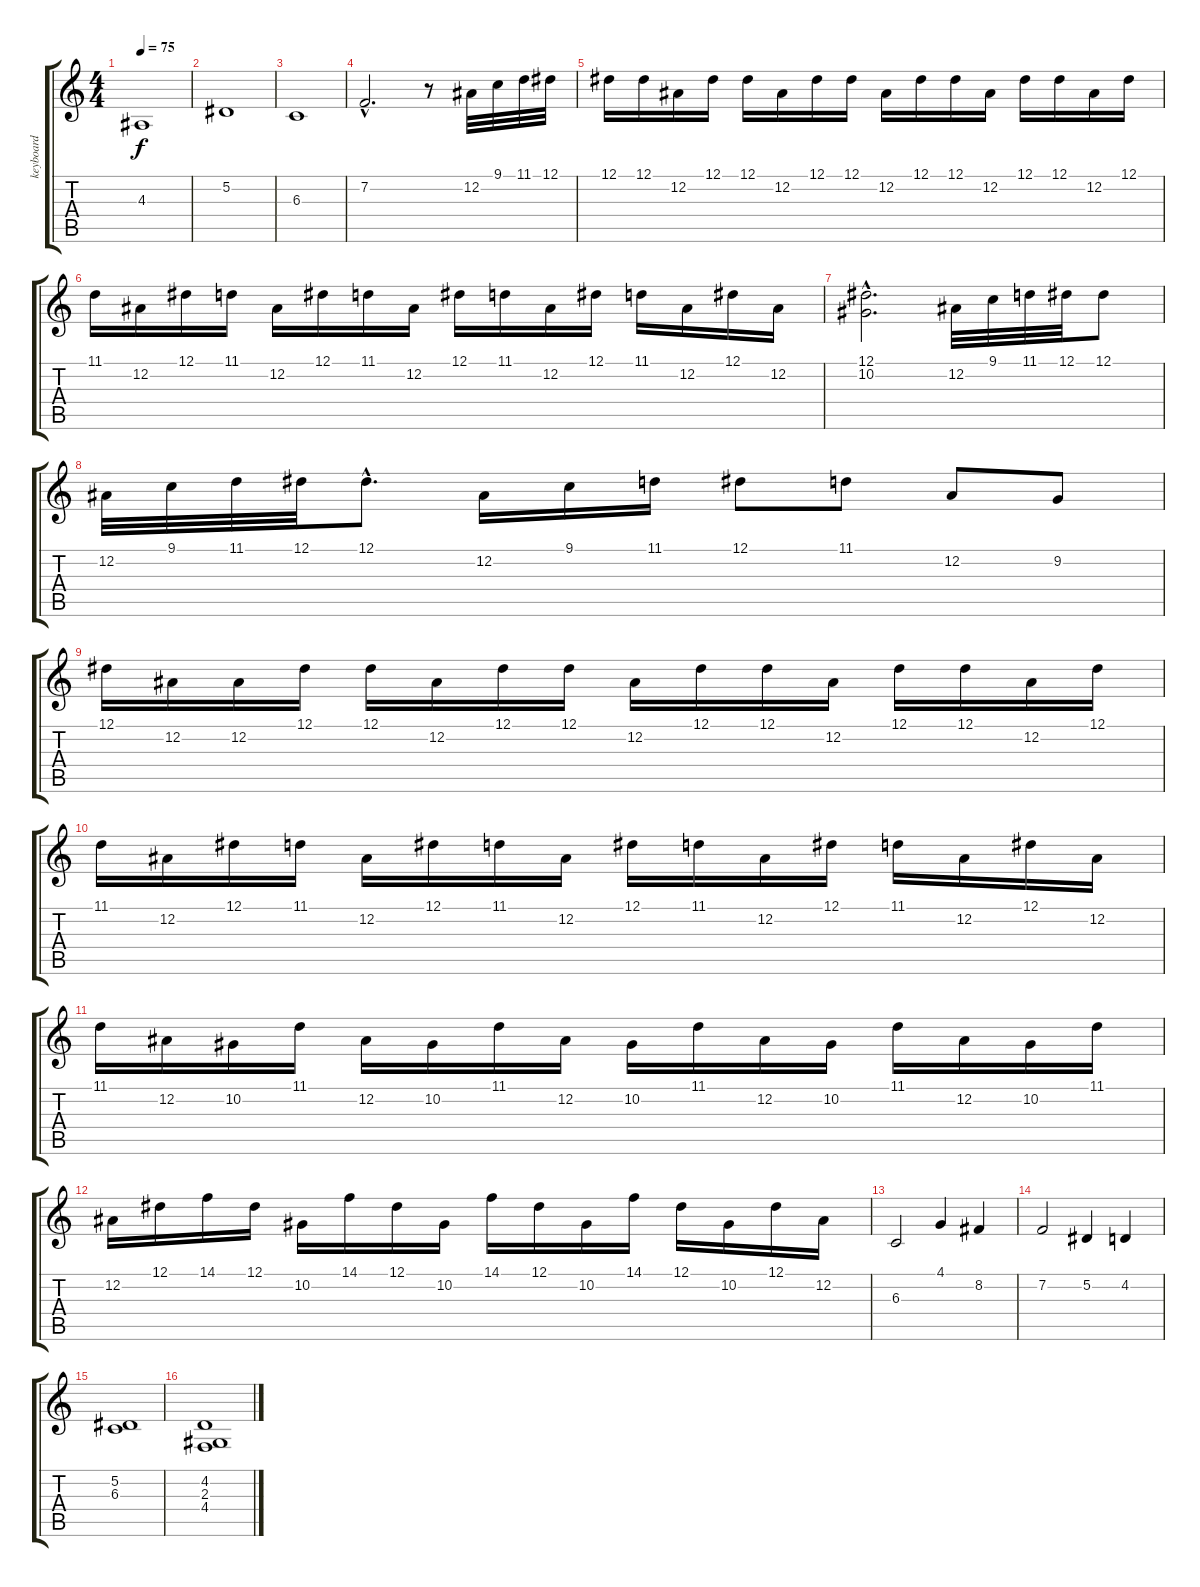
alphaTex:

\track ("keyboard" "keyboard") {instrument synthstrings1}
\staff {score tabs}
\tuning (Eb4 Bb3 Gb3 Db3 Ab2 Eb2) {hide}
\ts (4 4)
\tempo 75
\clef g2
\ks c
4.3.1{dy f} |
5.2.1 |
6.3.1 |
7.2{hac}.2{d} r.8 12.2.32 9.1.32 11.1.32 12.1.32 |
12.1.16 12.1.16 12.2.16 12.1.16 12.1.16 12.2.16 12.1.16 12.1.16 12.2.16 12.1.16 12.1.16 12.2.16 12.1.16 12.1.16 12.2.16 12.1.16 |
11.1.16 12.2.16 12.1.16 11.1.16 12.2.16 12.1.16 11.1.16 12.2.16 12.1.16 11.1.16 12.2.16 12.1.16 11.1.16 12.2.16 12.1.16 12.2.16 |
(12.1{hac} 10.2{hac}).2{d} 12.2.32 9.1.32 11.1.32 12.1.32 12.1.8 |
12.2.32 9.1.32 11.1.32 12.1.32 12.1{hac}.8{d} 12.2.16 9.1.16 11.1.16 12.1.8 11.1.8 12.2.8 9.2.8 |
12.1.16 12.2.16 12.2.16 12.1.16 12.1.16 12.2.16 12.1.16 12.1.16 12.2.16 12.1.16 12.1.16 12.2.16 12.1.16 12.1.16 12.2.16 12.1.16 |
11.1.16 12.2.16 12.1.16 11.1.16 12.2.16 12.1.16 11.1.16 12.2.16 12.1.16 11.1.16 12.2.16 12.1.16 11.1.16 12.2.16 12.1.16 12.2.16 |
11.1.16 12.2.16 10.2.16 11.1.16 12.2.16 10.2.16 11.1.16 12.2.16 10.2.16 11.1.16 12.2.16 10.2.16 11.1.16 12.2.16 10.2.16 11.1.16 |
12.2.16 12.1.16 14.1.16 12.1.16 10.2.16 14.1.16 12.1.16 10.2.16 14.1.16 12.1.16 10.2.16 14.1.16 12.1.16 10.2.16 12.1.16 12.2.16 |
6.3.2 4.1.4 8.2.4 |
7.2.2 5.2.4 4.2.4 |
(5.2 6.3).1 |
(4.2 2.3 4.4).1
